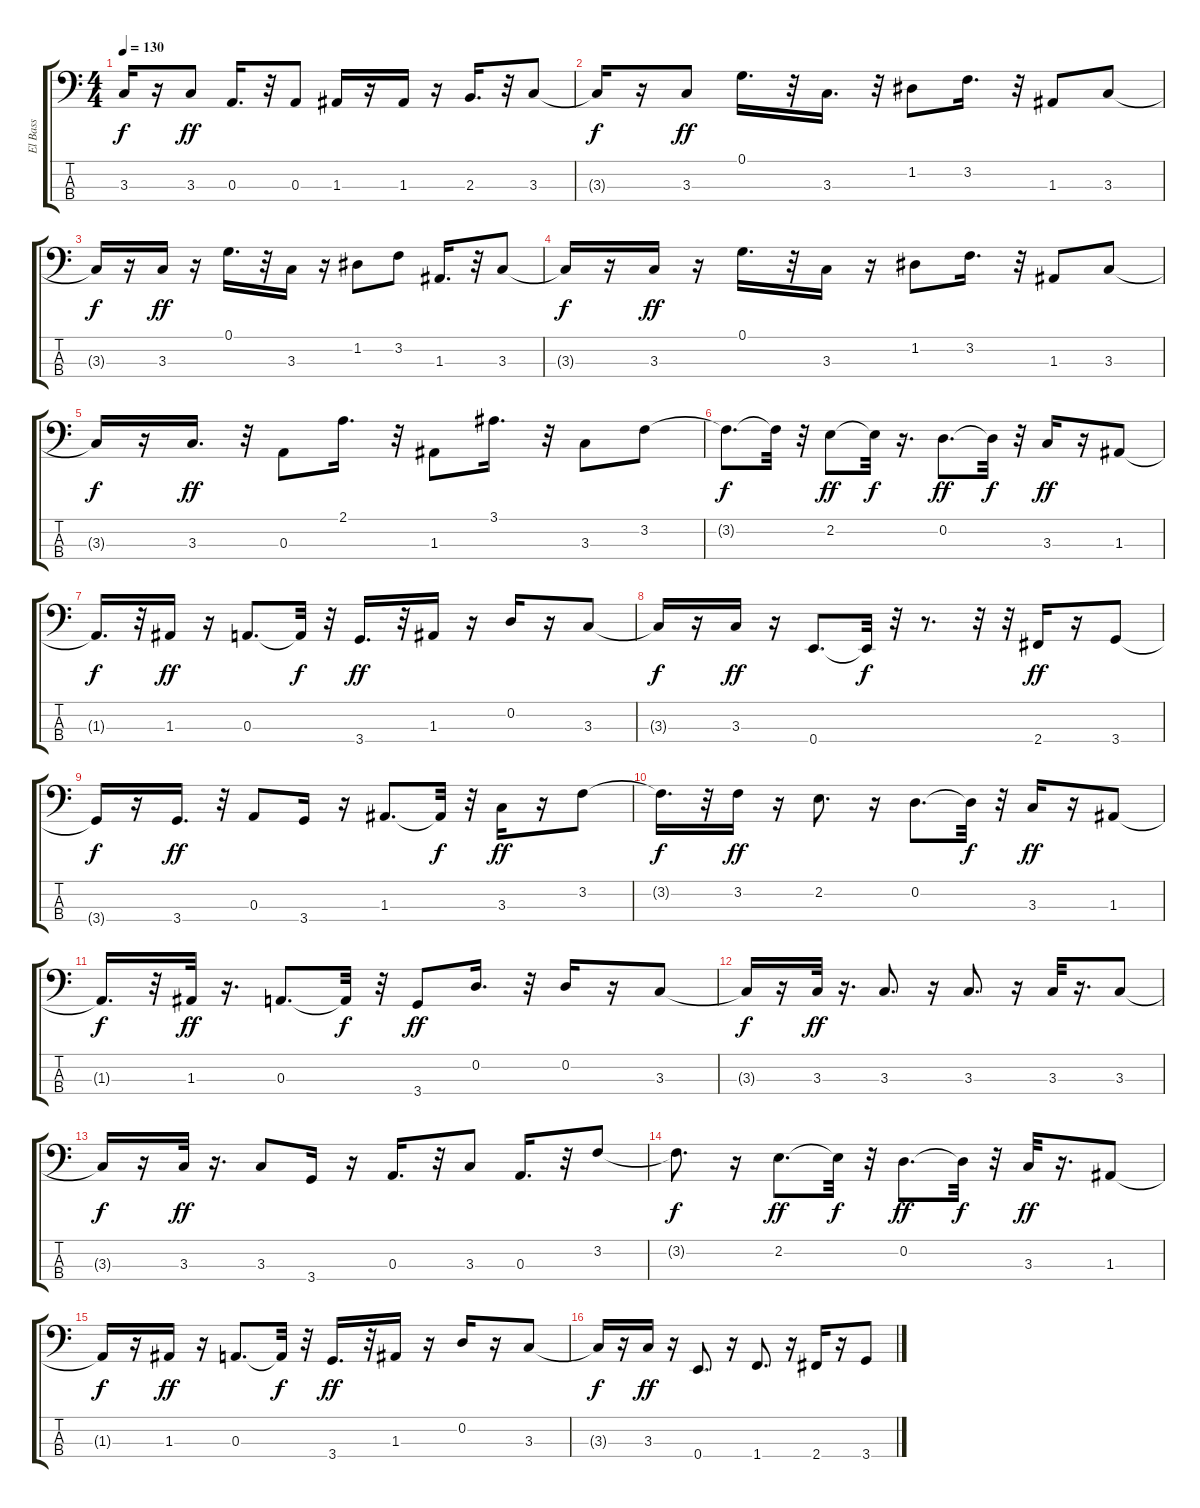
\track ("El Bass             " "El Bass   ") {instrument slapbass2}
\staff {score tabs}
\tuning (G2 D2 A1 E1) {hide}
\ts (4 4)
\tempo 130
\clef f4
\ks c
3.3{t}.16{dy f} r.16 3.3.8{dy ff} 0.3.16{d} r.32 0.3.8 1.3.16 r.16 1.3.16 r.16 2.3.16{d} r.32 3.3.8 |
3.3{t}.16{dy f} r.16 3.3.8{dy ff} 0.1.16{d} r.32 3.3.16{d} r.32 1.2.8 3.2.16{d} r.32 1.3.8 3.3.8 |
3.3{t}.16{dy f} r.16 3.3.16{dy ff} r.16 0.1.16{d} r.32 3.3.16 r.16 1.2.8 3.2.8 1.3.16{d} r.32 3.3.8 |
3.3{t}.16{dy f} r.16 3.3.16{dy ff} r.16 0.1.16{d} r.32 3.3.16 r.16 1.2.8 3.2.16{d} r.32 1.3.8 3.3.8 |
3.3{t}.16{dy f} r.16 3.3.16{d dy ff} r.32 0.3.8 2.1.16{d} r.32 1.3.8 3.1.16{d} r.32 3.3.8 3.2.8 |
3.2{t}.8{d dy f} 3.2{t}.32 r.32 2.2.8{dy ff} 2.2{t}.32{dy f} r.16{d} 0.2.8{d dy ff} 0.2{t}.32{dy f} r.32 3.3.16{dy ff} r.16 1.3.8 |
1.3{t}.16{d dy f} r.32 1.3.16{dy ff} r.16 0.3.8{d} 0.3{t}.32{dy f} r.32 3.4.16{d dy ff} r.32 1.3.16 r.16 0.2.16 r.16 3.3.8 |
3.3{t}.16{dy f} r.16 3.3.16{dy ff} r.16 0.4.8{d} 0.4{t}.32{dy f} r.32 r.8{d} r.32 r.32 2.4.16{dy ff} r.16 3.4.8 |
3.4{t}.16{dy f} r.16 3.4.16{d dy ff} r.32 0.3.8 3.4.16 r.16 1.3.8{d} 1.3{t}.32{dy f} r.32 3.3.16{dy ff} r.16 3.2.8 |
3.2{t}.16{d dy f} r.32 3.2.16{dy ff} r.16 2.2.8{d} r.16 0.2.8{d} 0.2{t}.32{dy f} r.32 3.3.16{dy ff} r.16 1.3.8 |
1.3{t}.16{d dy f} r.32 1.3.32{dy ff} r.16{d} 0.3.8{d} 0.3{t}.32{dy f} r.32 3.4.8{dy ff} 0.2.16{d} r.32 0.2.16 r.16 3.3.8 |
3.3{t}.16{dy f} r.16 3.3.32{dy ff} r.16{d} 3.3.8{d} r.16 3.3.8{d} r.16 3.3.32 r.16{d} 3.3.8 |
3.3{t}.16{dy f} r.16 3.3.32{dy ff} r.16{d} 3.3.8 3.4.16 r.16 0.3.16{d} r.32 3.3.8 0.3.16{d} r.32 3.2.8 |
3.2{t}.8{d dy f} r.16 2.2.8{d dy ff} 2.2{t}.32{dy f} r.32 0.2.8{d dy ff} 0.2{t}.32{dy f} r.32 3.3.32{dy ff} r.16{d} 1.3.8 |
1.3{t}.16{dy f} r.16 1.3.16{dy ff} r.16 0.3.8{d} 0.3{t}.32{dy f} r.32 3.4.16{d dy ff} r.32 1.3.16 r.16 0.2.16 r.16 3.3.8 |
3.3{t}.16{dy f} r.16 3.3.16{dy ff} r.16 0.4.8{d} r.16 1.4.8{d} r.16 2.4.16 r.16 3.4.8
